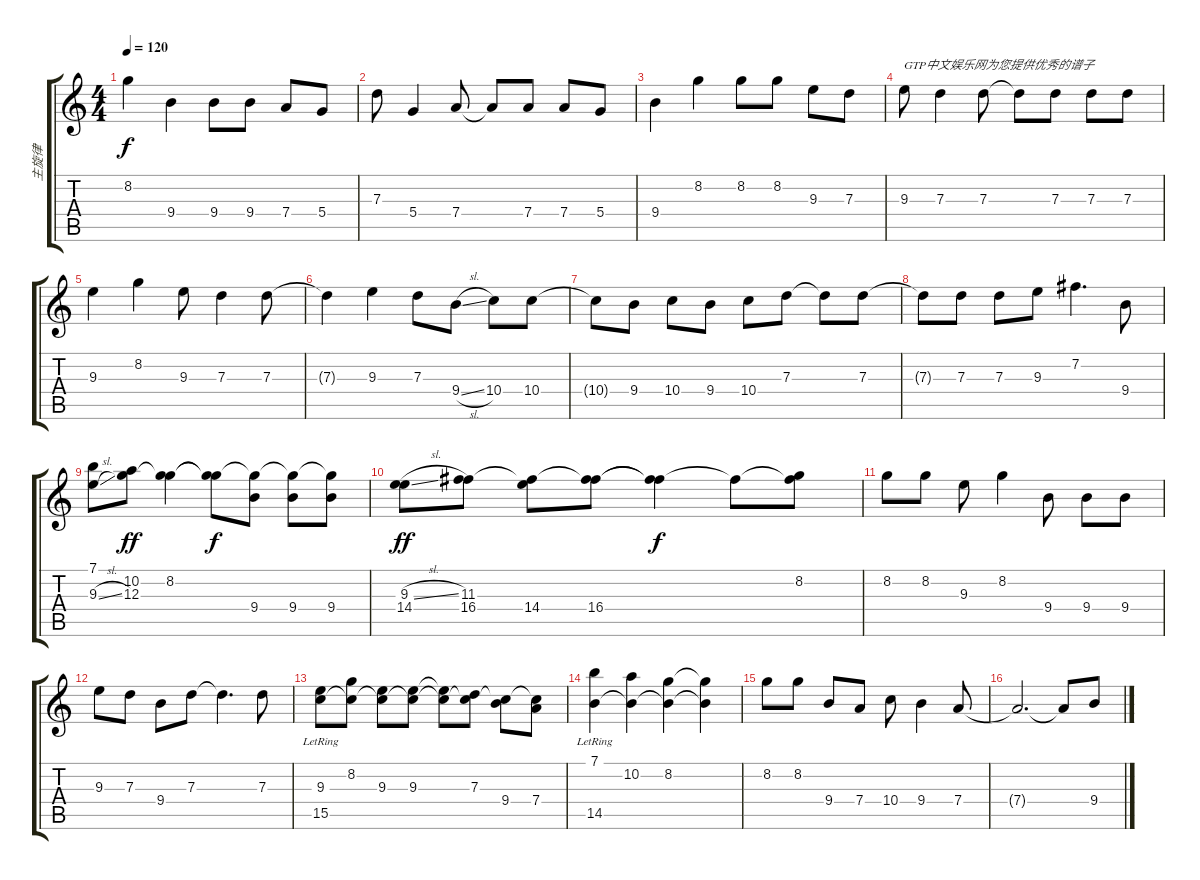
\track ("主旋律" "主旋律") {instrument guitarharmonics}
\staff {score tabs}
\tuning (E4 B3 G3 D3 A2 E2) {hide}
\ts (4 4)
\tempo 120
\clef g2
\ks c
8.2.4{dy f} 9.4.4 9.4.8 9.4.8 7.4.8 5.4.8 |
7.3.8 5.4.4 7.4.8 7.4{t}.8 7.4.8 7.4.8 5.4.8 |
9.4.4 8.2.4 8.2.8 8.2.8 9.3.8 7.3.8 |
9.3.8{txt "GTP中文娱乐网为您提供优秀的谱子"} 7.3.4 7.3.8 7.3{t}.8 7.3.8 7.3.8 7.3.8 |
9.3.4 8.2.4 9.3.8 7.3.4 7.3.8 |
7.3{t}.4 9.3.4 7.3.8 9.4{sl}.8 10.4.8 10.4.8 |
10.4{t}.8 9.4.8 10.4.8 9.4.8 10.4.8 7.3.8 7.3{t}.8 7.3.8 |
7.3{t}.8 7.3.8 7.3.8 9.3.8 7.2.4{d} 9.4.8 |
(7.1 9.3{sl}).8 (10.2 12.3).8{dy ff} (8.2 12.3{t}).4 (8.2{t} 12.3{t}).8{dy f} (12.3{t} 9.4).8 (12.3{t} 9.4).8 (12.3{t} 9.4).8 |
(9.3{sl} 14.4).8{dy ff} (11.3 16.4).8 (11.3{t} 14.4).8 (11.3{t} 16.4).8 (11.3{t} 16.4{t}).4{dy f} 16.4{t}.8 (8.2 16.4{t}).8 |
8.2.8 8.2.8 9.3.8 8.2.4 9.4.8 9.4.8 9.4.8 |
9.3.8 7.3.8 9.4.8 7.3.8 7.3{t}.4{d} 7.3.8 |
(9.3 15.5{lr}).8 (8.2 15.5{t}).8 (9.3 15.5{t}).8 (9.3 15.5{t}).8 (9.3{t} 15.5{t}).8 (7.3 15.5{t}).8 (9.4 15.5{t}).8 (7.4 15.5{t}).8 |
(7.1 14.5{lr}).4 (10.2 14.5{t}).4 (8.2 14.5{t}).4 (8.2{t} 14.5{t}).4 |
8.2.8 8.2.8 9.4.8 7.4.8 10.4.8 9.4.4 7.4.8 |
7.4{t}.2{d} 7.4{t}.8 9.4.8
